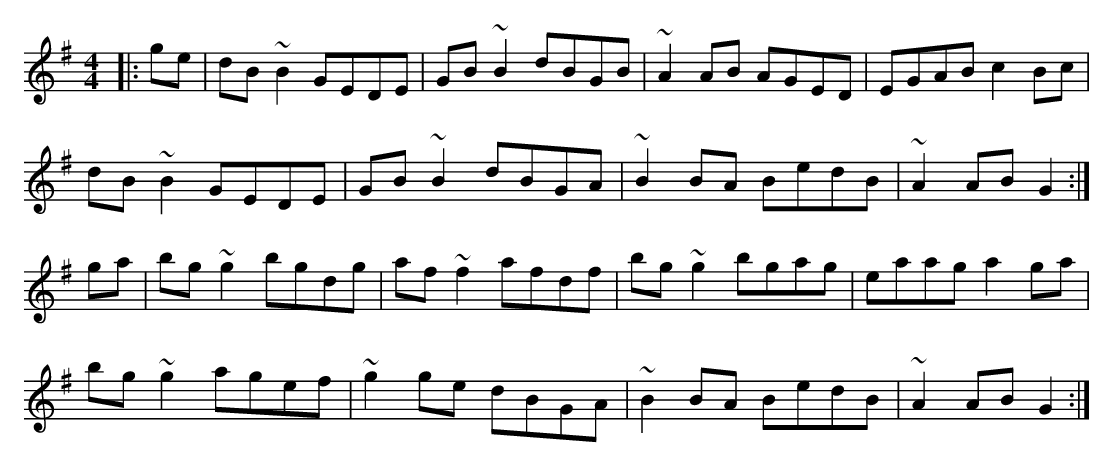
X:1
M:4/4
K:G
|:ge|dB~B2 GEDE|GB~B2 dBGB|~A2AB AGED|EGAB c2Bc|
dB~B2 GEDE|GB~B2 dBGA|~B2BA BedB|~A2AB G2:|
ga|bg~g2 bgdg|af~f2 afdf|bg~g2 bgag|eaag a2ga|
bg~g2 agef|~g2ge dBGA|~B2BA BedB|~A2AB G2:|
